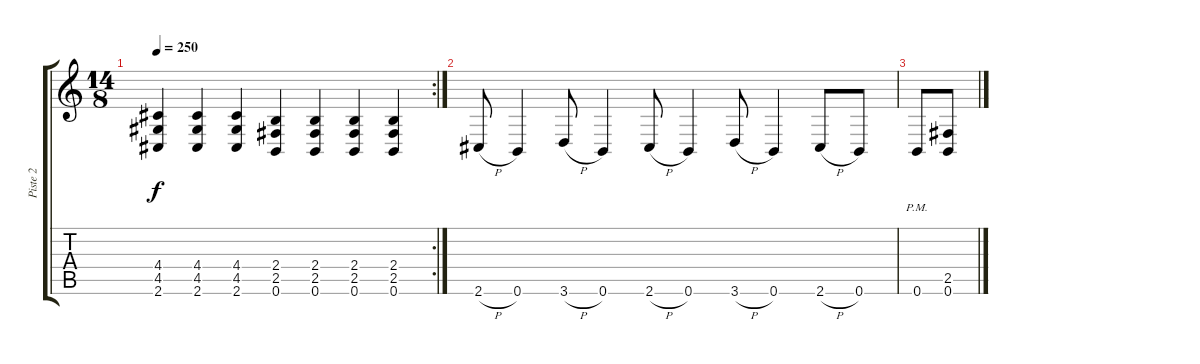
\track ("Piste 2" "Piste 2") {instrument distortionguitar}
\staff {score tabs}
\tuning (B3 Gb3 D3 A2 E2 B1) {hide}
\rc 2
\ts (14 8)
\tempo 250
\clef g2
\ks c
(4.4 4.5 2.6).4{dy f} (4.4 4.5 2.6).4 (4.4 4.5 2.6).4 (2.4 2.5 0.6).4 (2.4 2.5 0.6).4 (2.4 2.5 0.6).4 (2.4 2.5 0.6).4 |
2.6{h}.8 0.6.4 3.6{h}.8 0.6.4 2.6{h}.8 0.6.4 3.6{h}.8 0.6.4 2.6{h}.8 0.6.8 |
0.6{pm}.8 (2.5 0.6).8
